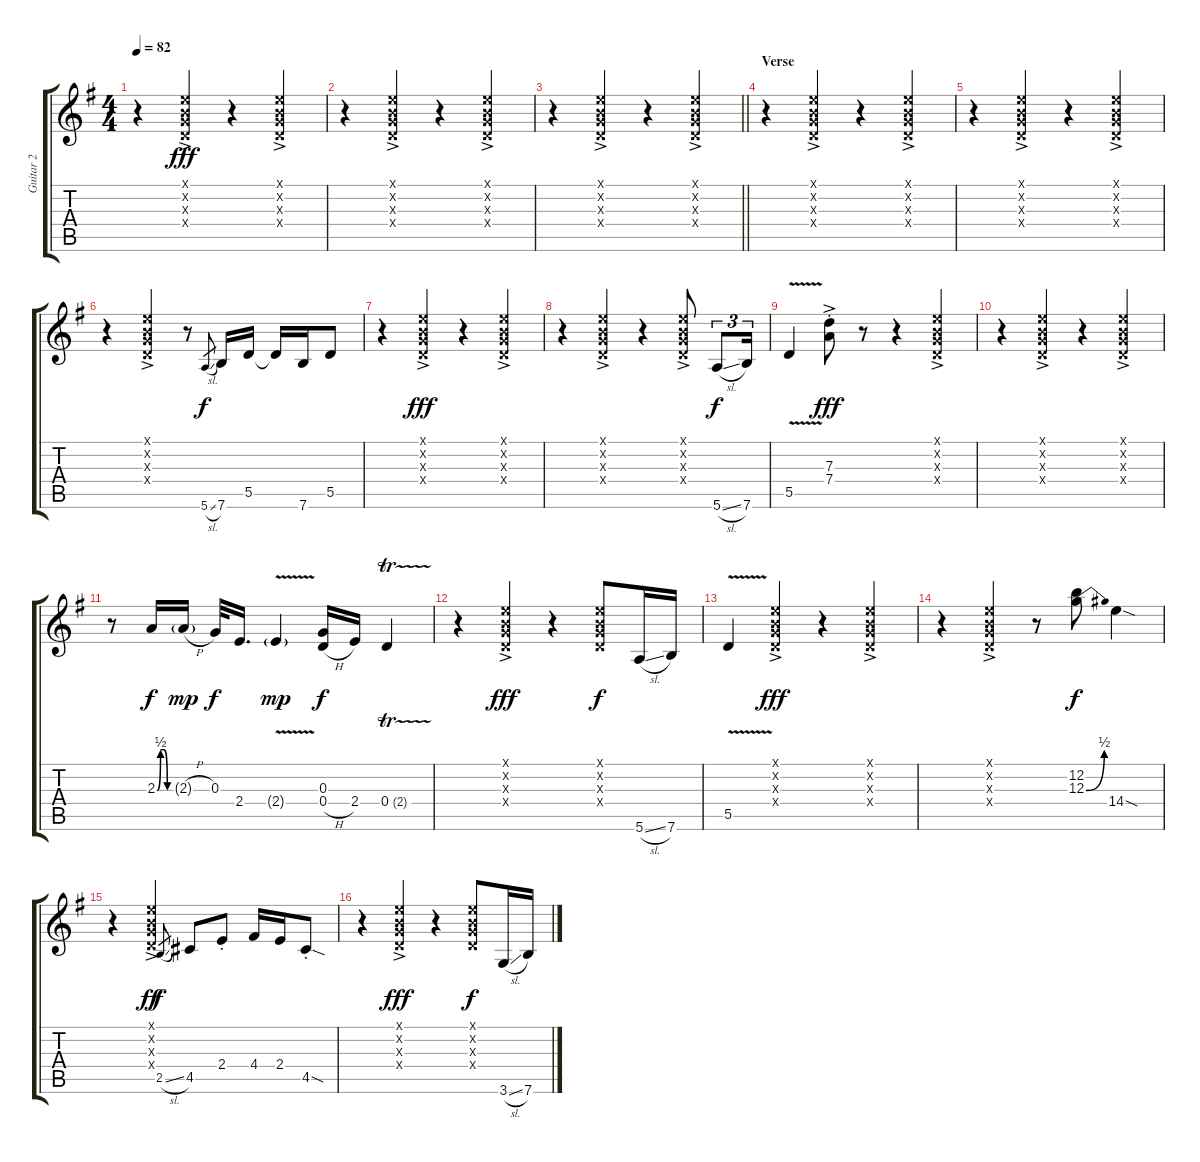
\track ("Guitar 2" "Guitar 2") {instrument electricguitarjazz}
\staff {score tabs}
\tuning (E4 B3 G3 D3 A2 E2) {hide}
\ts (4 4)
\tempo 82
\clef g2
\ks g
r.4{dy fff} (0.1{ac x} 0.2{ac x} 0.3{ac x} 0.4{ac x}).4 r.4 (0.1{ac x} 0.2{ac x} 0.3{ac x} 0.4{ac x}).4 |
r.4 (0.1{ac x} 0.2{ac x} 0.3{ac x} 0.4{ac x}).4 r.4 (0.1{ac x} 0.2{ac x} 0.3{ac x} 0.4{ac x}).4 |
\barLineRight lightlight
r.4 (0.1{ac x} 0.2{ac x} 0.3{ac x} 0.4{ac x}).4 r.4 (0.1{ac x} 0.2{ac x} 0.3{ac x} 0.4{ac x}).4 |
\section ("" "Verse")
r.4 (0.1{ac x} 0.2{ac x} 0.3{ac x} 0.4{ac x}).4 r.4 (0.1{ac x} 0.2{ac x} 0.3{ac x} 0.4{ac x}).4 |
r.4 (0.1{ac x} 0.2{ac x} 0.3{ac x} 0.4{ac x}).4 r.4 (0.1{ac x} 0.2{ac x} 0.3{ac x} 0.4{ac x}).4 |
r.4 (0.1{ac x} 0.2{ac x} 0.3{ac x} 0.4{ac x}).4 r.8 5.6{sl}.8{gr dy f} 7.6.16 5.5.16 5.5{t}.16 7.6.16 5.5.8 |
r.4 (0.1{ac x} 0.2{ac x} 0.3{ac x} 0.4{ac x}).4{dy fff} r.4 (0.1{ac x} 0.2{ac x} 0.3{ac x} 0.4{ac x}).4 |
r.4 (0.1{ac x} 0.2{ac x} 0.3{ac x} 0.4{ac x}).4 r.4 (0.1{ac x} 0.2{ac x} 0.3{ac x} 0.4{ac x}).8 5.6{sl}.8{tu (3 2) dy f} 7.6.16{tu (3 2)} |
5.5{v}.4 (7.3{ac st} 7.4{ac st}).8{dy fff} r.8 r.4 (0.1{ac x} 0.2{ac x} 0.3{ac x} 0.4{ac x}).4 |
r.4 (0.1{ac x} 0.2{ac x} 0.3{ac x} 0.4{ac x}).4 r.4 (0.1{ac x} 0.2{ac x} 0.3{ac x} 0.4{ac x}).4 |
r.8 2.3{be (custom 0 0 15 2 30 2 45 0 60 0)}.16{dy f} 2.3{h g}.16{dy mp} 0.3.32{dy f} 2.4.16{d} 2.4{v g}.4{dy mp} (0.3 0.4{h}).16{dy f} 2.4.16 0.4{tr (2 32)}.4 |
r.4 (0.1{ac x} 0.2{ac x} 0.3{ac x} 0.4{ac x}).4{dy fff} r.4 (0.1{x} 0.2{x} 0.3{x} 0.4{x}).8{dy f} 5.6{sl}.16 7.6.16 |
5.5{v}.4 (0.1{ac x} 0.2{ac x} 0.3{ac x} 0.4{ac x}).4{dy fff} r.4 (0.1{ac x} 0.2{ac x} 0.3{ac x} 0.4{ac x}).4 |
r.4 (0.1{ac x} 0.2{ac x} 0.3{ac x} 0.4{ac x}).4 r.8 (12.2 12.3{be (bend 0 0 60 2)}).8{dy f} 14.4{sod}.4 |
r.4 (0.1{ac x} 0.2{ac x} 0.3{ac x} 0.4{ac x}).4{dy ff} 2.5{sl}.8{gr dy f} 4.5.8 2.4{st}.8 4.4.16 2.4.16 4.5{sod st}.8 |
r.4 (0.1{ac x} 0.2{ac x} 0.3{ac x} 0.4{ac x}).4{dy fff} r.4 (0.1{x} 0.2{x} 0.3{x} 0.4{x}).8{dy f} 3.6{sl}.16 7.6.16
